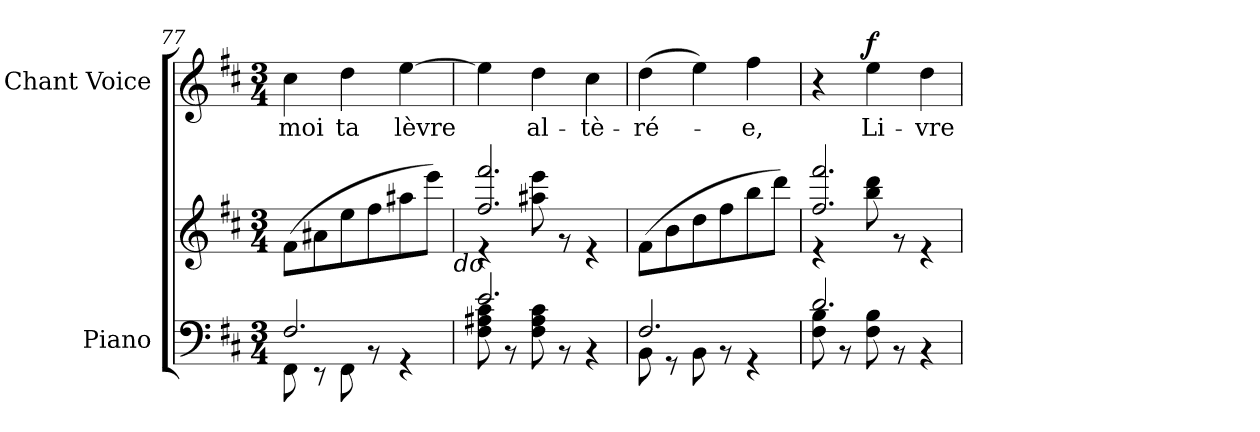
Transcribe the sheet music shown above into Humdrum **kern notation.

**kern	**kern	**kern	**text	**dynam
*part2	*part2	*part1	*part1	*part1
*staff3	*staff2	*staff1	*staff1	*staff1
*I"Piano	*	*I"Chant Voice	*	*
*I'Pno	*	*	*	*
*clefF4	*clefG2	*clefG2	*	*
*k[f#c#]	*k[f#c#]	*k[f#c#]	*	*
*M3/4	*M3/4	*M3/4	*	*
=77	=77	=77	=77	=77
*^	*	*	*	*
2.F#/	8FF#\	(8f#\L	4cc#\	-moi	.
.	8r	8a#X\	.	.	.
.	8FF#\	8ee\	4dd\	ta	.
.	8r	8ff#\	.	.	.
.	4r	8aa#X\	[4ee\	lèvre	.
.	.	8eee\J)	.	.	.
!	!	!LO:TX:b:i:t=do	!	!	!
=78	=78	=78	=78	=78	=78
*	*	*^	*	*	*
2.e/	8F#\ 8A#X\ 8c#\	2.ff#/ 2.fff#/	4r	4ee\]	.	.
.	8r	.	.	.	.	.
.	8F#\ 8A#\ 8c#\	.	8aa#X\ 8eee\	4dd\	al-	.
.	8r	.	8r	.	.	.
.	4r	.	4r	4cc#\	-tè-	.
*	*	*v	*v	*	*	*
=79	=79	=79	=79	=79	=79
2.F#/	8BB\	(8f#\L	(4dd\	-ré-	.
.	8r	8b\	.	.	.
.	8BB\	8dd\	4ee\)	.	.
.	8r	8ff#\	.	.	.
.	4r	8bb\	4ff#\	-e,	.
.	.	8ddd\J)	.	.	.
=80	=80	=80	=80	=80	=80
*	*	*^	*	*	*
2.d/	8F#\ 8B\	2.ff#/ 2.fff#/	4r	4r	.	.
.	8r	.	.	.	.	.
!	!	!	!	!	!	!LO:DY:a
.	8F#\ 8B\	.	8bb\ 8ddd\	4ee\	Li-	f
.	8r	.	8r	.	.	.
.	4r	.	4r	4dd\	-vre-	.
*v	*v	*	*	*	*	*
*	*v	*v	*	*	*
=	=	=	=	=
*-	*-	*-	*-	*-
